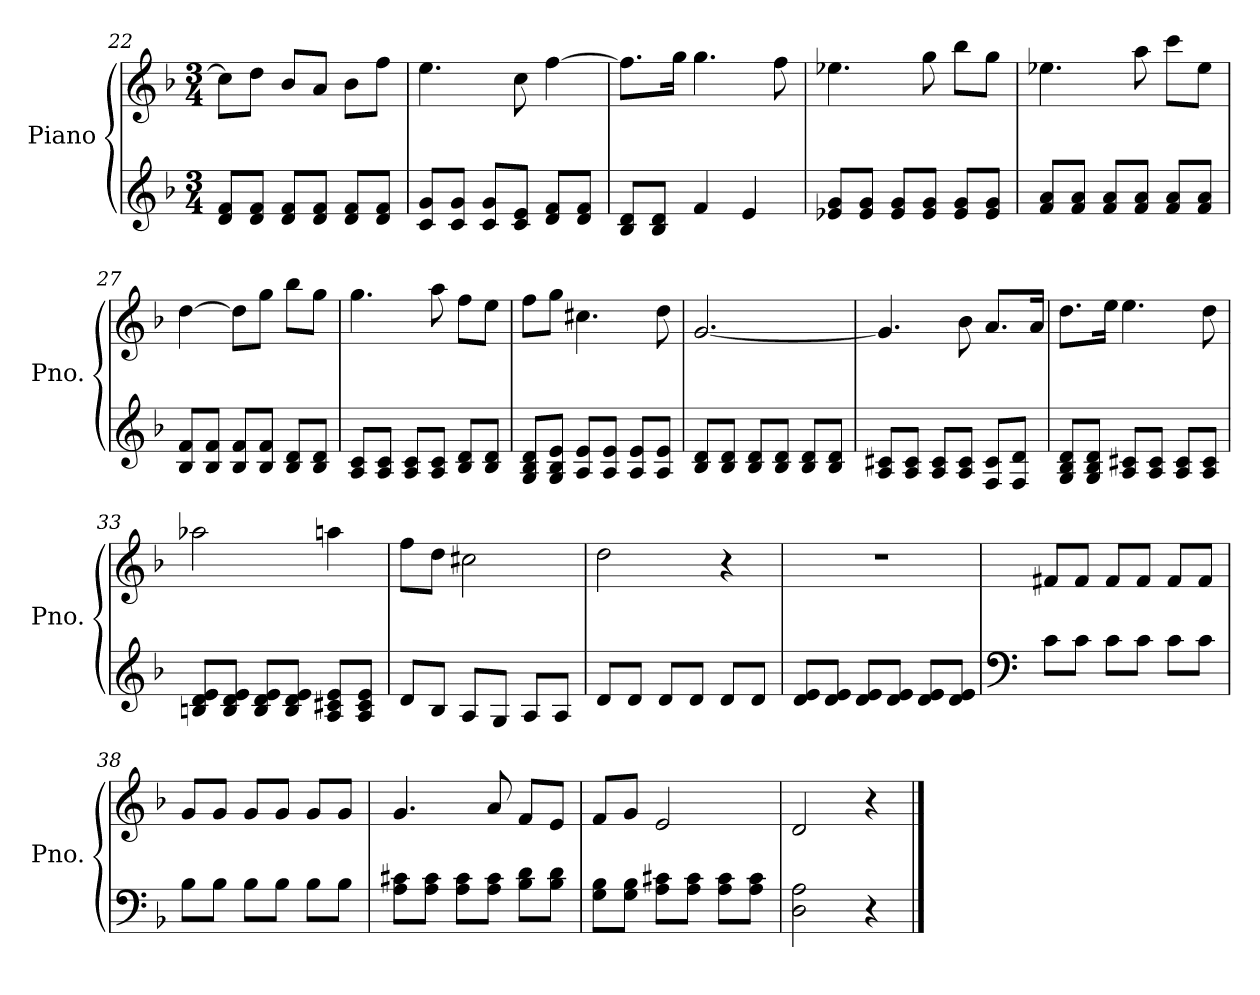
**kern	**kern
*part1	*part1
*staff2	*staff1
*I"Piano	*
*I'Pno.	*
*clefG2	*clefG2
*k[b-]	*k[b-]
*M3/4	*M3/4
=22	=22
8d/ 8f/L	8cc\L]
8d/ 8f/J	8dd\J
8d/ 8f/L	8b-/L
8d/ 8f/J	8a/J
8d/ 8f/L	8b-\L
8d/ 8f/J	8ff\J
=23	=23
8c/ 8g/L	4.ee\
8c/ 8g/J	.
8c/ 8g/L	.
8c/ 8e/J	8cc\
8d/ 8f/L	[4ff\
8d/ 8f/J	.
=24	=24
8B-/ 8d/L	8.ff\L]
8B-/ 8d/J	.
.	16gg\Jk
4f/	4.gg\
4e/	.
.	8ff\
=25	=25
8e-X/ 8g/L	4.ee-X\
8e-/ 8g/J	.
8e-/ 8g/L	.
8e-/ 8g/J	8gg\
8e-/ 8g/L	8bb-\L
8e-/ 8g/J	8gg\J
=26	=26
8f/ 8a/L	4.ee-X\
8f/ 8a/J	.
8f/ 8a/L	.
8f/ 8a/J	8aa\
8f/ 8a/L	8ccc\L
8f/ 8a/J	8ee-\J
=27	=27
8B-/ 8f/L	[4dd\
8B-/ 8f/J	.
8B-/ 8f/L	8dd\L]
8B-/ 8f/J	8gg\J
8B-/ 8d/L	8bb-\L
8B-/ 8d/J	8gg\J
=28	=28
8A/ 8c/L	4.gg\
8A/ 8c/J	.
8A/ 8c/L	.
8A/ 8c/J	8aa\
8B-/ 8d/L	8ff\L
8B-/ 8d/J	8ee\J
=29	=29
8G/ 8B-/ 8d/L	8ff\L
8G/ 8B-/ 8e/J	8gg\J
8A/ 8e/L	4.cc#X\
8A/ 8e/J	.
8A/ 8e/L	.
8A/ 8e/J	8dd\
=30	=30
8B-/ 8d/L	[2.g/
8B-/ 8d/J	.
8B-/ 8d/L	.
8B-/ 8d/J	.
8B-/ 8d/L	.
8B-/ 8d/J	.
=31	=31
8A/ 8c#X/L	4.g/]
8A/ 8c#/J	.
8A/ 8c#/L	.
8A/ 8c#/J	8b-\
8F/ 8c#/L	8.a/L
8F/ 8d/J	.
.	16a/Jk
=32	=32
8G/ 8B-/ 8d/L	8.dd\L
8G/ 8B-/ 8d/J	.
.	16ee\Jk
8A/ 8c#X/L	4.ee\
8A/ 8c#/J	.
8A/ 8c#/L	.
8A/ 8c#/J	8dd\
=33	=33
8Bn/ 8d/ 8e/L	2aa-X\
8B/ 8d/ 8e/J	.
8B/ 8d/ 8e/L	.
8B/ 8d/ 8e/J	.
8A/ 8c#X/ 8e/L	4aan\
8A/ 8c#/ 8e/J	.
=34	=34
8d/L	8ff\L
8B-/J	8dd\J
8A/L	2cc#X\
8G/J	.
8A/L	.
8A/J	.
=35	=35
8d/L	2dd\
8d/J	.
8d/L	.
8d/J	.
8d/L	4r
8d/J	.
=36	=36
8d/ 8e/L	2.r
8d/ 8e/J	.
8d/ 8e/L	.
8d/ 8e/J	.
8d/ 8e/L	.
8d/ 8e/J	.
=37	=37
*clefF4	*
8c\L	8f#X/L
8c\J	8f#/J
8c\L	8f#/L
8c\J	8f#/J
8c\L	8f#/L
8c\J	8f#/J
=38	=38
8B-\L	8g/L
8B-\J	8g/J
8B-\L	8g/L
8B-\J	8g/J
8B-\L	8g/L
8B-\J	8g/J
=39	=39
8A\ 8c#X\L	4.g/
8A\ 8c#\J	.
8A\ 8c#\L	.
8A\ 8c#\J	8a/
8B-\ 8d\L	8f/L
8B-\ 8d\J	8e/J
=40	=40
8G\ 8B-\L	8f/L
8G\ 8B-\J	8g/J
8A\ 8c#X\L	2e/
8A\ 8c#\J	.
8A\ 8c#\L	.
8A\ 8c#\J	.
=41	=41
2D\ 2A\	2d/
4r	4r
==	==
*-	*-
